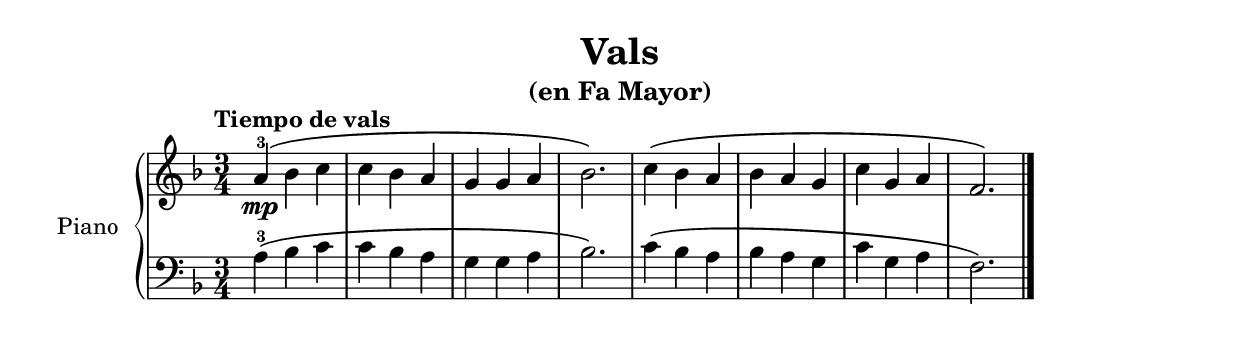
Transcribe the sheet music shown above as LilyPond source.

\version "2.24.3"

\header {
  title = "Vals"
  subtitle = "(en Fa Mayor)"
}

global = {
  \key f \major
  \time 3/4
  \tempo "Tiempo de vals"
}

right = \relative c'' {
  \global
  % Music follows here.
  a-3\mp \( bes c
  c bes a
  g g a bes2.\)

  c4\( bes a
  bes a g
  c g a
  f2.\)
  \fine
}

left = \relative c' {
  \global
  % Music follows here.
  a4-3 \( bes c
  c bes a
  g g a bes2.\)

  c4\( bes a
  bes a g
  c g a
  f2.\)
  \fine
}

\score {
  \new PianoStaff \with {
    instrumentName = "Piano"
  } <<
    \new Staff = "right" \with {
      midiInstrument = "acoustic grand"
    } \right
    \new Staff = "left" \with {
      midiInstrument = "acoustic grand"
    } { \clef bass \left }
  >>
  \layout { }
  \midi {
    \tempo 4=150
  }
}
